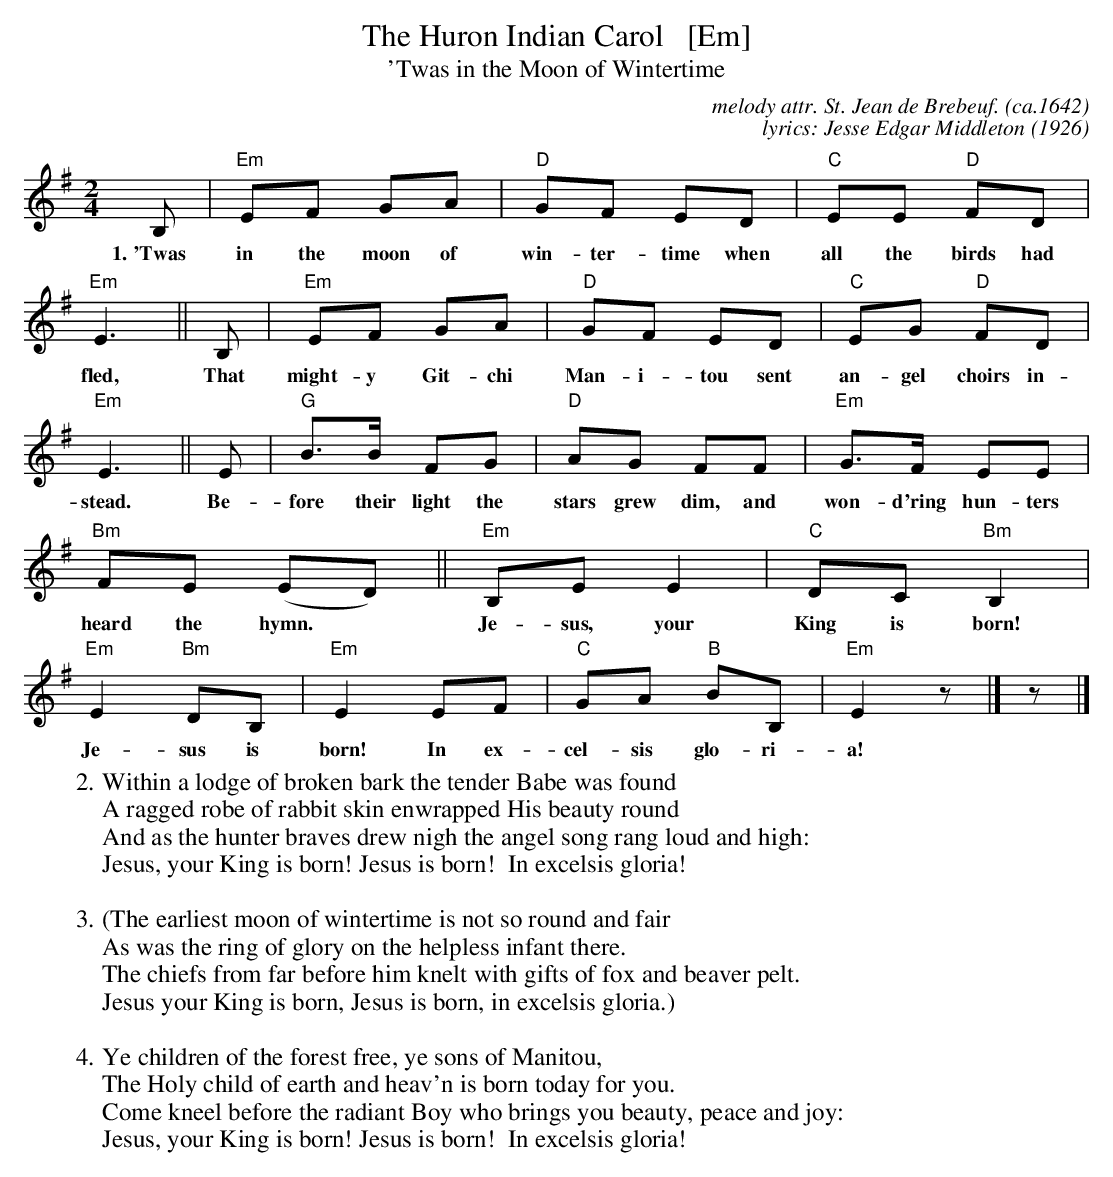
X:1
T: The Huron Indian Carol   [Em]
T: 'Twas in the Moon of Wintertime
C: melody attr. St. Jean de Brebeuf. (ca.1642)
C: lyrics: Jesse Edgar Middleton (1926)
M: 2/4
L: 1/16
K: Em
B,2 | "Em"E2F2 G2A2 | "D"G2F2 E2D2 | "C"E2E2 "D"F2D2 | "Em"E6 ||
w:1.~'Twas in the moon of win-ter-time when all the birds had fled,
B,2 | "Em"E2F2 G2A2 | "D"G2F2 E2D2 | "C"E2G2 "D"F2D2 | "Em"E6 ||
w: That might-y Git-chi Man-i-tou sent an-gel choirs in-stead.
E2 | "G"B3B F2G2 | "D"A2G2 F2F2 | "Em"G3F E2E2 | "Bm"F2E2 (E2D2) ||
w: Be-fore their light the stars grew dim, and won-d'ring hun-ters heard the hymn.
"Em"B,2E2 E4 | "C"D2C2 "Bm"B,4 | "Em"E4 "Bm"D2B,2 | "Em"E4 E2F2 | "C"G2A2 "B"B2B,2 | "Em"E4 z2 |] z2 |]
w: Je-sus, your King is born! Je-sus is born! In ex-cel-sis glo-ri-a!
W:2.Within a lodge of broken bark the tender Babe was found
W: A ragged robe of rabbit skin enwrapped His beauty round
W: And as the hunter braves drew nigh the angel song rang loud and high:
W: Jesus, your King is born! Jesus is born!  In excelsis gloria!
W:
W:3.(The earliest moon of wintertime is not so round and fair
W: As was the ring of glory on the helpless infant there.
W: The chiefs from far before him knelt with gifts of fox and beaver pelt.
W: Jesus your King is born, Jesus is born, in excelsis gloria.)
W:
W:4.Ye children of the forest free, ye sons of Manitou,
W: The Holy child of earth and heav'n is born today for you.
W: Come kneel before the radiant Boy who brings you beauty, peace and joy:
W: Jesus, your King is born! Jesus is born!  In excelsis gloria!
